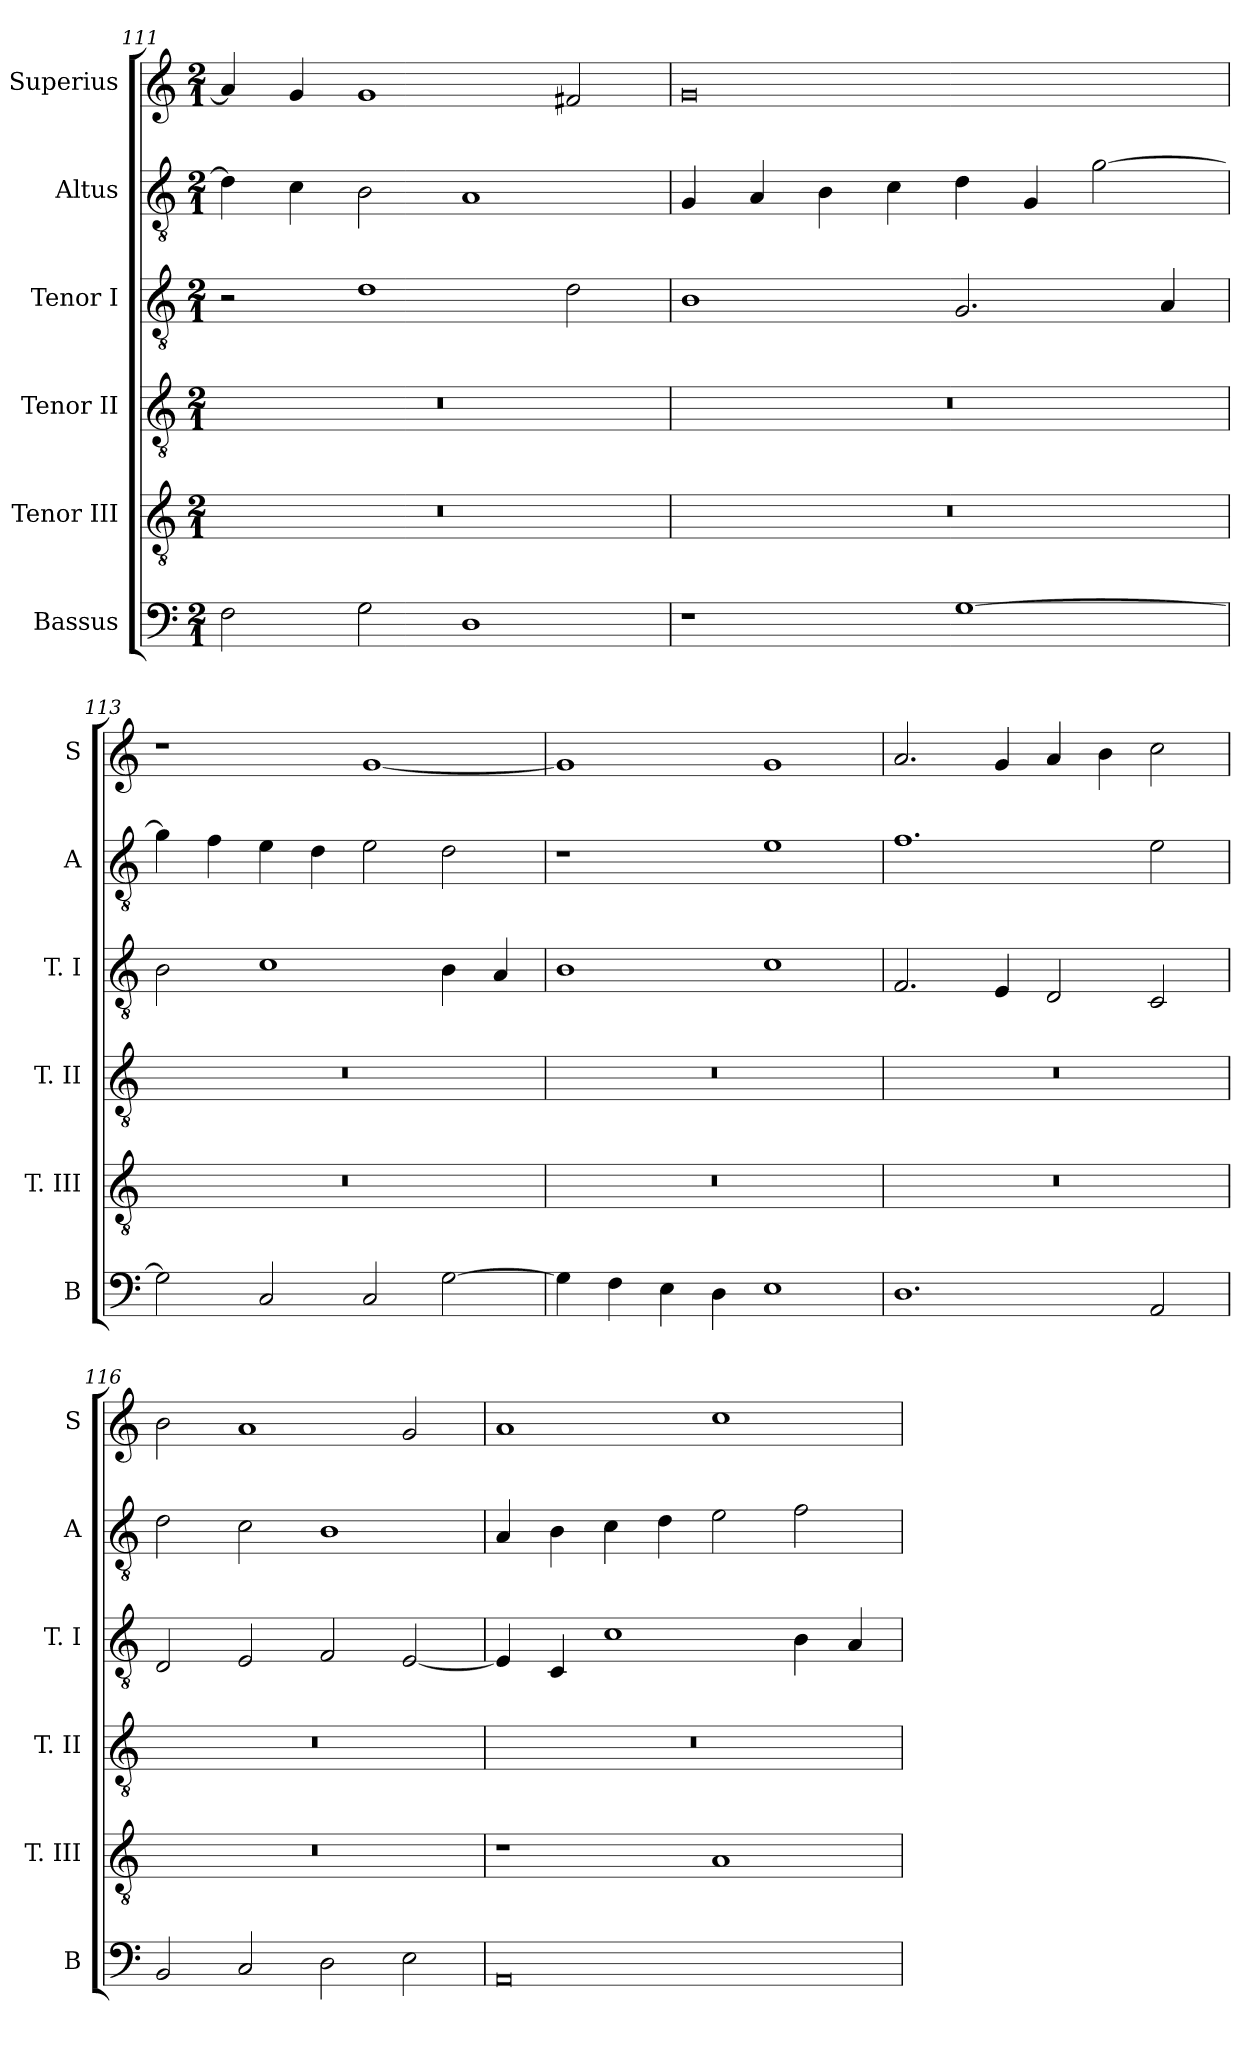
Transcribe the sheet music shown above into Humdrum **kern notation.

**kern	**kern	**kern	**kern	**kern	**kern
*part6	*part5	*part4	*part3	*part2	*part1
*staff6	*staff5	*staff4	*staff3	*staff2	*staff1
*I"Bassus	*I"Tenor III	*I"Tenor II	*I"Tenor I	*I"Altus	*I"Superius
*I'B	*I'T. III	*I'T. II	*I'T. I	*I'A	*I'S
*clefF4	*clefGv2	*clefGv2	*clefGv2	*clefGv2	*clefG2
*k[]	*k[]	*k[]	*k[]	*k[]	*k[]
*C:	*C:	*C:	*C:	*C:	*C:
*M2/1	*M2/1	*M2/1	*M2/1	*M2/1	*M2/1
=111	=111	=111	=111	=111	=111
2F	0r	0r	2r	4d]	4a]
.	.	.	.	4c	4g
2G	.	.	1d	2B	1g
1D	.	.	.	1A	.
.	.	.	2d	.	2f#X
=112	=112	=112	=112	=112	=112
1r	0r	0r	1B	4G	0g
.	.	.	.	4A	.
.	.	.	.	4B	.
.	.	.	.	4c	.
[1G	.	.	2.G	4d	.
.	.	.	.	4G	.
.	.	.	.	[2g	.
.	.	.	4A	.	.
=113	=113	=113	=113	=113	=113
2G]	0r	0r	2B	4g]	1r
.	.	.	.	4f	.
2C	.	.	1c	4e	.
.	.	.	.	4d	.
2C	.	.	.	2e	[1g
[2G	.	.	4B	2d	.
.	.	.	4A	.	.
=114	=114	=114	=114	=114	=114
4G]	0r	0r	1B	1r	1g]
4F	.	.	.	.	.
4E	.	.	.	.	.
4D	.	.	.	.	.
1E	.	.	1c	1e	1g
=115	=115	=115	=115	=115	=115
1.D	0r	0r	2.F	1.f	2.a
.	.	.	4E	.	4g
.	.	.	2D	.	4a
.	.	.	.	.	4b
2AA	.	.	2C	2e	2cc
=116	=116	=116	=116	=116	=116
2BB	0r	0r	2D	2d	2b
2C	.	.	2E	2c	1a
2D	.	.	2F	1B	.
2E	.	.	[2E	.	2g
=117	=117	=117	=117	=117	=117
0AA	1r	0r	4E]	4A	1a
.	.	.	4C	4B	.
.	.	.	1c	4c	.
.	.	.	.	4d	.
.	1A	.	.	2e	1cc
.	.	.	4B	2f	.
.	.	.	4A	.	.
=	=	=	=	=	=
*-	*-	*-	*-	*-	*-
